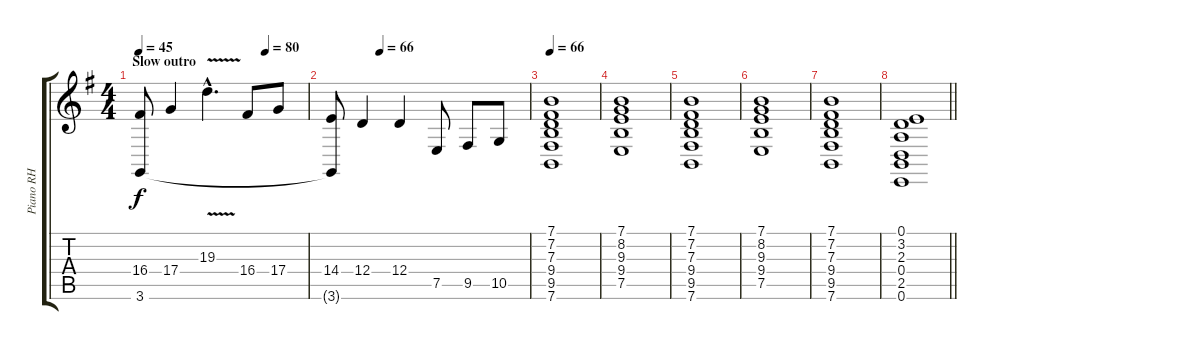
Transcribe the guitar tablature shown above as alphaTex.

\track ("Piano RH" "Piano RH") {instrument acousticgrandpiano}
\staff {score tabs}
\tuning (E4 B3 G3 D3 A2 E2) {hide}
\ts (4 4)
\section ("" "Slow outro")
\tempo 45
\tempo (80 0.75)
\clef g2
\ks g
(16.4 3.6).8{dy f volume 16 instrument pad3polysynth} 17.4.4 19.3{v hac}.4{d} 16.4.8 17.4.8 |
\tempo (66 0.25)
(14.4 3.6{t}).8 12.4.4 12.4.4 7.5.8 9.5.8 10.5.8 |
\tempo 66
(7.1 7.2 7.3 9.4 9.5 7.6).1{volume 13} |
(7.1 8.2 9.3 9.4 7.5).1 |
(7.1 7.2 7.3 9.4 9.5 7.6).1 |
(7.1 8.2 9.3 9.4 7.5).1 |
(7.1 7.2 7.3 9.4 9.5 7.6).1{volume 0} |
\barLineRight lightlight
(0.1 3.2 2.3 0.4 2.5 0.6).1
